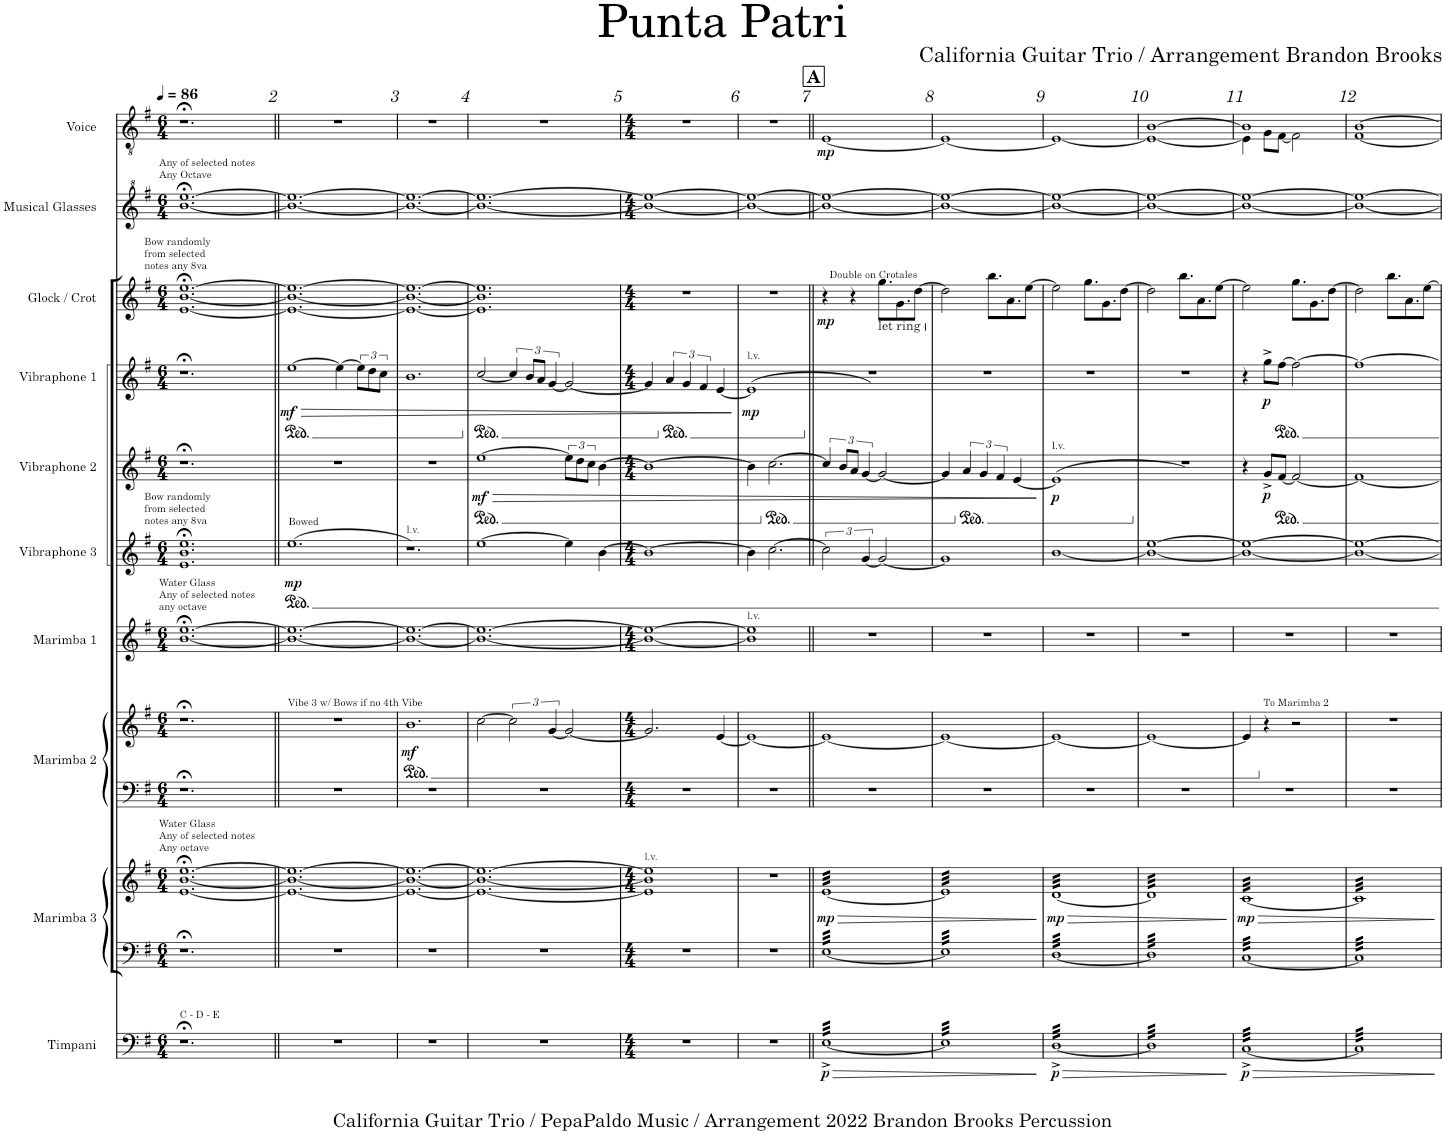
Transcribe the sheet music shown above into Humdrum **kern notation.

**kern	**dynam	**kern	**kern	**dynam	**kern	**kern	**dynam	**kern	**kern	**dynam	**kern	**dynam	**kern	**dynam	**kern	**dynam	**kern	**kern	**dynam
*part10	*part10	*part9	*part9	*part9	*part8	*part8	*part8	*part7	*part6	*part6	*part5	*part5	*part4	*part4	*part3	*part3	*part2	*part1	*part1
*staff12	*staff12	*staff11	*staff10	*staff10/11	*staff9	*staff8	*staff8/9	*staff7	*staff6	*staff6	*staff5	*staff5	*staff4	*staff4	*staff3	*staff3	*staff2	*staff1	*staff1
*I"Timpani	*	*I"Marimba 3	*	*	*I"Marimba 2	*	*	*I"Marimba 1	*I"Vibraphone 3	*	*I"Vibraphone 2	*	*I"Vibraphone 1	*	*I"Glock / Crot	*	*I"Musical Glasses	*I"Voice	*
*I'Timp.	*	*I'Mrm. 3	*	*	*I'Mrm. 2	*	*	*I'Mrm. 1	*I'Vib. 3	*	*I'Vib. 2	*	*I'Vib. 1	*	*I'Glock / Crot	*	*I'Mu. Gla.	*I'V.	*
*clefF4	*	*clefF4	*clefG2	*	*clefF4	*clefG2	*	*clefG2	*clefG2	*	*clefG2	*	*clefG2	*	*clefG2	*	*clefG^2	*clefGv2	*
*	*	*	*	*	*	*	*	*	*	*	*	*	*	*	*Trd-14c-24	*	*	*	*
*k[f#]	*	*k[f#]	*k[f#]	*	*k[f#]	*k[f#]	*	*k[f#]	*k[f#]	*	*k[f#]	*	*k[f#]	*	*k[f#]	*	*k[f#]	*k[f#]	*
*M6/4	*	*M6/4	*M6/4	*	*M6/4	*M6/4	*	*M6/4	*M6/4	*	*M6/4	*	*M6/4	*	*M6/4	*	*M6/4	*M6/4	*
*MM86	*	*MM86	*MM86	*	*MM86	*MM86	*	*MM86	*MM86	*	*MM86	*	*MM86	*	*MM86	*	*MM86	*MM86	*
=1	=1	=1	=1	=1	=1	=1	=1	=1	=1	=1	=1	=1	=1	=1	=1	=1	=1	=1	=1
!	!	!	!	!	!	!	!	!	!	!	!	!	!	!	!	!	!LO:TX:a:t=Any of selected notes	!	!
!	!	!	!	!	!	!	!	!	!	!	!	!	!	!	!	!	!LO:TX:a:t=Any Octave	!	!
!	!	!	!	!	!	!	!	!	!	!	!	!	!	!	!LO:TX:a:t=Bow randomly	!	!	!	!
!	!	!	!	!	!	!	!	!	!	!	!	!	!	!	!LO:TX:a:t=from selected	!	!	!	!
!	!	!	!	!	!	!	!	!	!	!	!	!	!	!	!LO:TX:a:t=notes any 8va	!	!	!	!
!	!	!	!	!	!	!	!	!	!LO:TX:a:t=Bow randomly	!	!	!	!	!	!	!	!	!	!
!	!	!	!	!	!	!	!	!	!LO:TX:a:t=from selected	!	!	!	!	!	!	!	!	!	!
!	!	!	!	!	!	!	!	!	!LO:TX:a:t=notes any 8va	!	!	!	!	!	!	!	!	!	!
!	!	!	!	!	!	!	!	!LO:TX:a:t=Water Glass	!	!	!	!	!	!	!	!	!	!	!
!	!	!	!	!	!	!	!	!LO:TX:a:t=Any of selected notes	!	!	!	!	!	!	!	!	!	!	!
!	!	!	!	!	!	!	!	!LO:TX:a:t=any octave	!	!	!	!	!	!	!	!	!	!	!
!	!	!	!LO:TX:a:t=Water Glass	!	!	!	!	!	!	!	!	!	!	!	!	!	!	!	!
!	!	!	!LO:TX:a:t=Any of selected notes	!	!	!	!	!	!	!	!	!	!	!	!	!	!	!	!
!	!	!	!LO:TX:a:t=Any octave	!	!	!	!	!	!	!	!	!	!	!	!	!	!	!	!
!LO:TX:a:t=C - D - E	!	!	!	!	!	!	!	!	!	!	!	!	!	!	!	!	!	!	!
1.r;<	.	1.r;<	[1.e;< [1.b;< [1.ee;<	.	1.r;<	1.r;<	.	[1.b;< [1.ee;<	1.e;< 1.b;< 1.ee;<	.	1.r;<	.	1.r;<	.	[1.e;< [1.b;< [1.ee;<	.	[1.bb;< [1.eee;<	1.r;<	.
=2||	=2||	=2||	=2||	=2||	=2||	=2||	=2||	=2||	=2||	=2||	=2||	=2||	=2||	=2||	=2||	=2||	=2||	=2||	=2||
*	*	*	*	*	*	*	*	*	*	*	*	*	*ped	*	*	*	*	*	*
!	!	!	!	!	!	!	!	!	!LO:TX:a:t=Bowed	!	!	!	!	!	!	!	!	!	!
!	!	!	!	!	!	!LO:TX:a:t=Vibe 3 w/ Bows if no 4th Vibe	!	!	!	!	!	!	!	!	!	!	!	!	!
!	!	!	!	!	!	!	!	!	!	!LO:DY:b	!	!	!	!LO:DY:b	!	!	!	!	!
1.r	.	1.r	1.e_ 1.b_ 1.ee_	.	1.r	1.r	.	1.b_ 1.ee_	(>1.ee	mp	1.r	.	[1ee	mf	1.e_ 1.b_ 1.ee_	.	1.bb_ 1.eee_	1.r	.
!	!	!	!	!	!	!	!	!	!	!	!	!	!	!LO:HP:b	!	!	!	!	!
.	.	.	.	.	.	.	.	.	.	.	.	.	4ee\_	>	.	.	.	.	.
.	.	.	.	.	.	.	.	.	.	.	.	.	12ee\L]	.	.	.	.	.	.
.	.	.	.	.	.	.	.	.	.	.	.	.	12dd\	.	.	.	.	.	.
.	.	.	.	.	.	.	.	.	.	.	.	.	12cc\J	.	.	.	.	.	.
=3	=3	=3	=3	=3	=3	=3	=3	=3	=3	=3	=3	=3	=3	=3	=3	=3	=3	=3	=3
!	!	!	!	!	!	!	!	!	!LO:TX:a:t=l.v.	!	!	!	!	!	!	!	!	!	!
!	!	!	!	!	!	!	!LO:DY:b	!	!	!	!	!	!	!	!	!	!	!	!
1.r	.	1.r	1.e_ 1.b_ 1.ee_	.	1.r	1.b	mf	1.b_ 1.ee_	1.r)	.	1.r	.	1.b	.	1.e_ 1.b_ 1.ee_	.	1.bb_ 1.eee_	1.r	.
=4	=4	=4	=4	=4	=4	=4	=4	=4	=4	=4	=4	=4	=4	=4	=4	=4	=4	=4	=4
*	*	*	*	*	*	*	*	*	*	*	*	*	*Xped	*	*	*	*	*	*
*	*	*	*	*	*	*	*	*	*	*	*	*	*ped	*	*	*	*	*	*
!	!	!	!	!	!	!	!	!	!	!	!	!LO:DY:b	!	!	!	!	!	!	!
1.r	.	1.r	1.e_ 1.b_ 1.ee_	.	1.r	[2cc\	.	1.b_ 1.ee_	[1ee	.	[1ee	mf	[2cc/	.	1.e] 1.b] 1.ee]	.	1.bb_ 1.eee_	1.r	.
.	.	.	.	.	.	3cc\]	.	.	.	.	.	.	6cc/]	.	.	.	.	.	.
.	.	.	.	.	.	.	.	.	.	.	.	.	12b/L	.	.	.	.	.	.
.	.	.	.	.	.	.	.	.	.	.	.	.	12a/J	.	.	.	.	.	.
.	.	.	.	.	.	[6g/	.	.	.	.	.	.	[6g/	.	.	.	.	.	.
!	!	!	!	!	!	!	!	!	!	!	!	!LO:HP:b	!	!	!	!	!	!	!
.	.	.	.	.	.	2g/_	.	.	4ee\]	.	12ee\L]	>	2g/_	.	.	.	.	.	.
.	.	.	.	.	.	.	.	.	.	.	12dd\	.	.	.	.	.	.	.	.
.	.	.	.	.	.	.	.	.	.	.	12cc\J	.	.	.	.	.	.	.	.
.	.	.	.	.	.	.	.	.	[4b\	.	[4b\	.	.	.	.	.	.	.	.
=5	=5	=5	=5	=5	=5	=5	=5	=5	=5	=5	=5	=5	=5	=5	=5	=5	=5	=5	=5
*M4/4	*	*M4/4	*M4/4	*	*M4/4	*M4/4	*	*M4/4	*M4/4	*	*M4/4	*	*M4/4	*	*M4/4	*	*M4/4	*M4/4	*
!	!	!	!LO:TX:a:t=l.v.	!	!	!	!	!	!	!	!	!	!	!	!	!	!	!	!
1r	.	1r	1e] 1b] 1ee]	.	1r	2.g/]	.	1b_ 1ee_	1b_	.	1b_	.	4g/]	.	1r	.	1bb_ 1eee_	1r	.
*	*	*	*	*	*	*	*	*	*	*	*	*	*Xped	*	*	*	*	*	*
*	*	*	*	*	*	*	*	*	*	*	*	*	*ped	*	*	*	*	*	*
.	.	.	.	.	.	.	.	.	.	.	.	.	6a/	.	.	.	.	.	.
.	.	.	.	.	.	.	.	.	.	.	.	.	6g/	.	.	.	.	.	.
.	.	.	.	.	.	.	.	.	.	.	.	.	6f#/	.	.	.	.	.	.
.	.	.	.	.	.	[4e/	.	.	.	.	.	.	[4e/	.	.	.	.	.	.
.	.	.	.	.	.	.	.	.	.	.	.	.	.	]	.	.	.	.	.
=6	=6	=6	=6	=6	=6	=6	=6	=6	=6	=6	=6	=6	=6	=6	=6	=6	=6	=6	=6
!	!	!	!	!	!	!	!	!	!	!	!	!	!LO:TX:a:t=l.v.	!	!	!	!	!	!
!	!	!	!	!	!	!	!	!LO:TX:a:t=l.v.	!	!	!	!	!	!	!	!	!	!	!
!	!	!	!	!	!	!	!	!	!	!	!	!	!	!LO:DY:b	!	!	!	!	!
1r	.	1r	1r	.	1r	1e_	.	1b] 1ee]	4b\]	.	4b\]	.	(>1e]	mp	1r	.	1bb_ 1eee_	1r	.
.	.	.	.	.	.	.	.	.	[2.cc\	.	[2.cc\	.	.	.	.	.	.	.	.
!!LO:REH:place=s1:a:B:cj:fs=14:t=A
=7||	=7||	=7||	=7||	=7||	=7||	=7||	=7||	=7||	=7||	=7||	=7||	=7||	=7||	=7||	=7||	=7||	=7||	=7||	=7||
!	!LO:HP:b	!	!	!LO:HP:b	!	!	!	!	!	!	!	!	!	!	!	!	!	!	!
*	*	*	*	*	*	*	*	*	*	*	*	*	*Xped	*	*	*	*	*	*
*	*	*	*	*	*	*	*	*	*	*	*	*	*	*	*	*	*	*^	*
!	!LO:DY:n=1:b	!	!	!LO:DY:n=1:b	!	!	!	!	!	!	!	!	!	!	!	!LO:DY:b	!	!	!	!LO:DY:b
*tremolo	*	*	*	*	*	*	*	*	*	*	*	*	*	*	*	*	*	*	*	*
*	*	*tremolo	*	*	*	*	*	*	*	*	*	*	*	*	*	*	*	*	*	*
*	*	*	*tremolo	*	*	*	*	*	*	*	*	*	*	*	*	*	*	*	*	*
[32E^LLL	> p	[32ELLL	[32eLLL	> mp	1r	1e_	.	1r	3cc\]	.	6cc/]	.	1r)	.	4r	mp	1bb_ 1eee_	1ryy	[1E	mp
32E^	.	32E	32e	.	.	.	.	.	.	.	.	.	.	.	.	.	.	.	.	.
32E^	.	32E	32e	.	.	.	.	.	.	.	.	.	.	.	.	.	.	.	.	.
32E^	.	32E	32e	.	.	.	.	.	.	.	.	.	.	.	.	.	.	.	.	.
32E^	.	32E	32e	.	.	.	.	.	.	.	.	.	.	.	.	.	.	.	.	.
32E^	.	32E	32e	.	.	.	.	.	.	.	.	.	.	.	.	.	.	.	.	.
.	.	.	.	.	.	.	.	.	.	.	12b/L	.	.	.	.	.	.	.	.	.
32E^	.	32E	32e	.	.	.	.	.	.	.	.	.	.	.	.	.	.	.	.	.
32E^	.	32E	32e	.	.	.	.	.	.	.	.	.	.	.	.	.	.	.	.	.
32E^	.	32E	32e	.	.	.	.	.	.	.	12a/J	.	.	.	4r	.	.	.	.	.
32E^	.	32E	32e	.	.	.	.	.	.	.	.	.	.	.	.	.	.	.	.	.
32E^	.	32E	32e	.	.	.	.	.	.	.	.	.	.	.	.	.	.	.	.	.
.	.	.	.	.	.	.	.	.	[6g/	.	[6g/	.	.	.	.	.	.	.	.	.
32E^	.	32E	32e	.	.	.	.	.	.	.	.	.	.	.	.	.	.	.	.	.
32E^	.	32E	32e	.	.	.	.	.	.	.	.	.	.	.	.	.	.	.	.	.
32E^	.	32E	32e	.	.	.	.	.	.	.	.	.	.	.	.	.	.	.	.	.
32E^	.	32E	32e	.	.	.	.	.	.	.	.	.	.	.	.	.	.	.	.	.
32E^	.	32E	32e	.	.	.	.	.	.	.	.	.	.	.	.	.	.	.	.	.
!	!	!	!	!	!	!	!	!	!	!	!	!	!	!	!LO:TX:a:t=Double on Crotales	!	!	!	!	!
!	!	!	!	!	!	!	!	!	!	!	!	!	!	!	!LO:TX:b:t=let ring	!	!	!	!	!
32E^	.	32E	32e	.	.	.	.	.	2g/_	.	2g/_	.	.	.	8.gg\L	.	.	.	.	.
32E^	.	32E	32e	.	.	.	.	.	.	.	.	.	.	.	.	.	.	.	.	.
32E^	.	32E	32e	.	.	.	.	.	.	.	.	.	.	.	.	.	.	.	.	.
32E^	.	32E	32e	.	.	.	.	.	.	.	.	.	.	.	.	.	.	.	.	.
32E^	.	32E	32e	.	.	.	.	.	.	.	.	.	.	.	.	.	.	.	.	.
32E^	.	32E	32e	.	.	.	.	.	.	.	.	.	.	.	.	.	.	.	.	.
32E^	.	32E	32e	.	.	.	.	.	.	.	.	.	.	.	8.g\	.	.	.	.	.
32E^	.	32E	32e	.	.	.	.	.	.	.	.	.	.	.	.	.	.	.	.	.
32E^	.	32E	32e	.	.	.	.	.	.	.	.	.	.	.	.	.	.	.	.	.
32E^	.	32E	32e	.	.	.	.	.	.	.	.	.	.	.	.	.	.	.	.	.
32E^	.	32E	32e	.	.	.	.	.	.	.	.	.	.	.	.	.	.	.	.	.
32E^	.	32E	32e	.	.	.	.	.	.	.	.	.	.	.	.	.	.	.	.	.
32E^	.	32E	32e	.	.	.	.	.	.	.	.	.	.	.	[8dd\J	.	.	.	.	.
32E^	.	32E	32e	.	.	.	.	.	.	.	.	.	.	.	.	.	.	.	.	.
32E^	.	32E	32e	.	.	.	.	.	.	.	.	.	.	.	.	.	.	.	.	.
32E^JJJ	.	32EJJJ	32eJJJ	.	.	.	.	.	.	.	.	.	.	.	.	.	.	.	.	.
=8	=8	=8	=8	=8	=8	=8	=8	=8	=8	=8	=8	=8	=8	=8	=8	=8	=8	=8	=8	=8
32E]LLL	.	32E]LLL	32e]LLL	.	1r	1e_	.	1r	1g]	.	4g/]	.	1r	.	2dd\]	.	1bb_ 1eee_	1ryy	1E_	.
32E	.	32E	32e	.	.	.	.	.	.	.	.	.	.	.	.	.	.	.	.	.
32E	.	32E	32e	.	.	.	.	.	.	.	.	.	.	.	.	.	.	.	.	.
32E	.	32E	32e	.	.	.	.	.	.	.	.	.	.	.	.	.	.	.	.	.
32E	.	32E	32e	.	.	.	.	.	.	.	.	.	.	.	.	.	.	.	.	.
32E	.	32E	32e	.	.	.	.	.	.	.	.	.	.	.	.	.	.	.	.	.
32E	.	32E	32e	.	.	.	.	.	.	.	.	.	.	.	.	.	.	.	.	.
32E	.	32E	32e	.	.	.	.	.	.	.	.	.	.	.	.	.	.	.	.	.
32E	.	32E	32e	.	.	.	.	.	.	.	6a/	.	.	.	.	.	.	.	.	.
32E	.	32E	32e	.	.	.	.	.	.	.	.	.	.	.	.	.	.	.	.	.
32E	.	32E	32e	.	.	.	.	.	.	.	.	.	.	.	.	.	.	.	.	.
32E	.	32E	32e	.	.	.	.	.	.	.	.	.	.	.	.	.	.	.	.	.
32E	.	32E	32e	.	.	.	.	.	.	.	.	.	.	.	.	.	.	.	.	.
32E	.	32E	32e	.	.	.	.	.	.	.	.	.	.	.	.	.	.	.	.	.
.	.	.	.	.	.	.	.	.	.	.	6g/	.	.	.	.	.	.	.	.	.
32E	.	32E	32e	.	.	.	.	.	.	.	.	.	.	.	.	.	.	.	.	.
32E	.	32E	32e	.	.	.	.	.	.	.	.	.	.	.	.	.	.	.	.	.
32E	.	32E	32e	.	.	.	.	.	.	.	.	.	.	.	8.bb\L	.	.	.	.	.
32E	.	32E	32e	.	.	.	.	.	.	.	.	.	.	.	.	.	.	.	.	.
32E	.	32E	32e	.	.	.	.	.	.	.	.	.	.	.	.	.	.	.	.	.
.	.	.	.	.	.	.	.	.	.	.	6f#/	.	.	.	.	.	.	.	.	.
32E	.	32E	32e	.	.	.	.	.	.	.	.	.	.	.	.	.	.	.	.	.
32E	.	32E	32e	.	.	.	.	.	.	.	.	.	.	.	.	.	.	.	.	.
32E	.	32E	32e	.	.	.	.	.	.	.	.	.	.	.	.	.	.	.	.	.
32E	.	32E	32e	.	.	.	.	.	.	.	.	.	.	.	8.a\	.	.	.	.	.
32E	.	32E	32e	.	.	.	.	.	.	.	.	.	.	.	.	.	.	.	.	.
32E	.	32E	32e	.	.	.	.	.	.	.	[4e/	.	.	.	.	.	.	.	.	.
32E	.	32E	32e	.	.	.	.	.	.	.	.	.	.	.	.	.	.	.	.	.
32E	.	32E	32e	.	.	.	.	.	.	.	.	.	.	.	.	.	.	.	.	.
32E	.	32E	32e	.	.	.	.	.	.	.	.	.	.	.	.	.	.	.	.	.
32E	.	32E	32e	.	.	.	.	.	.	.	.	.	.	.	[8ee\J	.	.	.	.	.
32E	.	32E	32e	.	.	.	.	.	.	.	.	.	.	.	.	.	.	.	.	.
32E	.	32E	32e	.	.	.	.	.	.	.	.	.	.	.	.	.	.	.	.	.
32EJJJ	.	32EJJJ	32eJJJ	.	.	.	.	.	.	.	.	.	.	.	.	.	.	.	.	.
*	*	*	*	*	*	*	*	*	*	*	*	*	*	*	*	*	*	*v	*v	*
.	]	.	.	]	.	.	.	.	.	.	.	]	.	.	.	.	.	.	.
=9	=9	=9	=9	=9	=9	=9	=9	=9	=9	=9	=9	=9	=9	=9	=9	=9	=9	=9	=9
!	!	!	!	!	!	!	!	!	!	!	!LO:TX:a:t=l.v.	!	!	!	!	!	!	!	!
!	!LO:HP:b	!	!	!LO:HP:b	!	!	!	!	!	!	!	!	!	!	!	!	!	!	!
*	*	*	*	*	*	*	*	*	*	*	*	*	*	*	*	*	*	*^	*
!	!LO:DY:n=1:b	!	!	!LO:DY:n=1:b	!	!	!	!	!	!	!	!LO:DY:b	!	!	!	!	!	!	!	!
[32D^LLL	> p	[32DLLL	[32dLLL	> mp	1r	1e_	.	1r	[<1b	.	(>1e]	p	1r	.	2ee\]	.	1bb_ 1eee_	1ryy	1E_	.
32D^	.	32D	32d	.	.	.	.	.	.	.	.	.	.	.	.	.	.	.	.	.
32D^	.	32D	32d	.	.	.	.	.	.	.	.	.	.	.	.	.	.	.	.	.
32D^	.	32D	32d	.	.	.	.	.	.	.	.	.	.	.	.	.	.	.	.	.
32D^	.	32D	32d	.	.	.	.	.	.	.	.	.	.	.	.	.	.	.	.	.
32D^	.	32D	32d	.	.	.	.	.	.	.	.	.	.	.	.	.	.	.	.	.
32D^	.	32D	32d	.	.	.	.	.	.	.	.	.	.	.	.	.	.	.	.	.
32D^	.	32D	32d	.	.	.	.	.	.	.	.	.	.	.	.	.	.	.	.	.
32D^	.	32D	32d	.	.	.	.	.	.	.	.	.	.	.	.	.	.	.	.	.
32D^	.	32D	32d	.	.	.	.	.	.	.	.	.	.	.	.	.	.	.	.	.
32D^	.	32D	32d	.	.	.	.	.	.	.	.	.	.	.	.	.	.	.	.	.
32D^	.	32D	32d	.	.	.	.	.	.	.	.	.	.	.	.	.	.	.	.	.
32D^	.	32D	32d	.	.	.	.	.	.	.	.	.	.	.	.	.	.	.	.	.
32D^	.	32D	32d	.	.	.	.	.	.	.	.	.	.	.	.	.	.	.	.	.
32D^	.	32D	32d	.	.	.	.	.	.	.	.	.	.	.	.	.	.	.	.	.
32D^	.	32D	32d	.	.	.	.	.	.	.	.	.	.	.	.	.	.	.	.	.
32D^	.	32D	32d	.	.	.	.	.	.	.	.	.	.	.	8.gg\L	.	.	.	.	.
32D^	.	32D	32d	.	.	.	.	.	.	.	.	.	.	.	.	.	.	.	.	.
32D^	.	32D	32d	.	.	.	.	.	.	.	.	.	.	.	.	.	.	.	.	.
32D^	.	32D	32d	.	.	.	.	.	.	.	.	.	.	.	.	.	.	.	.	.
32D^	.	32D	32d	.	.	.	.	.	.	.	.	.	.	.	.	.	.	.	.	.
32D^	.	32D	32d	.	.	.	.	.	.	.	.	.	.	.	.	.	.	.	.	.
32D^	.	32D	32d	.	.	.	.	.	.	.	.	.	.	.	8.g\	.	.	.	.	.
32D^	.	32D	32d	.	.	.	.	.	.	.	.	.	.	.	.	.	.	.	.	.
32D^	.	32D	32d	.	.	.	.	.	.	.	.	.	.	.	.	.	.	.	.	.
32D^	.	32D	32d	.	.	.	.	.	.	.	.	.	.	.	.	.	.	.	.	.
32D^	.	32D	32d	.	.	.	.	.	.	.	.	.	.	.	.	.	.	.	.	.
32D^	.	32D	32d	.	.	.	.	.	.	.	.	.	.	.	.	.	.	.	.	.
32D^	.	32D	32d	.	.	.	.	.	.	.	.	.	.	.	[8dd\J	.	.	.	.	.
32D^	.	32D	32d	.	.	.	.	.	.	.	.	.	.	.	.	.	.	.	.	.
32D^	.	32D	32d	.	.	.	.	.	.	.	.	.	.	.	.	.	.	.	.	.
32D^JJJ	.	32DJJJ	32dJJJ	.	.	.	.	.	.	.	.	.	.	.	.	.	.	.	.	.
=10	=10	=10	=10	=10	=10	=10	=10	=10	=10	=10	=10	=10	=10	=10	=10	=10	=10	=10	=10	=10
32D]LLL	.	32D]LLL	32d]LLL	.	1r	1e_	.	1r	1b_ [1ee	.	1r)	.	1r	.	2dd\]	.	1bb_ 1eee_	1ryy	1E_ [>1B	.
32D	.	32D	32d	.	.	.	.	.	.	.	.	.	.	.	.	.	.	.	.	.
32D	.	32D	32d	.	.	.	.	.	.	.	.	.	.	.	.	.	.	.	.	.
32D	.	32D	32d	.	.	.	.	.	.	.	.	.	.	.	.	.	.	.	.	.
32D	.	32D	32d	.	.	.	.	.	.	.	.	.	.	.	.	.	.	.	.	.
32D	.	32D	32d	.	.	.	.	.	.	.	.	.	.	.	.	.	.	.	.	.
32D	.	32D	32d	.	.	.	.	.	.	.	.	.	.	.	.	.	.	.	.	.
32D	.	32D	32d	.	.	.	.	.	.	.	.	.	.	.	.	.	.	.	.	.
32D	.	32D	32d	.	.	.	.	.	.	.	.	.	.	.	.	.	.	.	.	.
32D	.	32D	32d	.	.	.	.	.	.	.	.	.	.	.	.	.	.	.	.	.
32D	.	32D	32d	.	.	.	.	.	.	.	.	.	.	.	.	.	.	.	.	.
32D	.	32D	32d	.	.	.	.	.	.	.	.	.	.	.	.	.	.	.	.	.
32D	.	32D	32d	.	.	.	.	.	.	.	.	.	.	.	.	.	.	.	.	.
32D	.	32D	32d	.	.	.	.	.	.	.	.	.	.	.	.	.	.	.	.	.
32D	.	32D	32d	.	.	.	.	.	.	.	.	.	.	.	.	.	.	.	.	.
32D	.	32D	32d	.	.	.	.	.	.	.	.	.	.	.	.	.	.	.	.	.
32D	.	32D	32d	.	.	.	.	.	.	.	.	.	.	.	8.bb\L	.	.	.	.	.
32D	.	32D	32d	.	.	.	.	.	.	.	.	.	.	.	.	.	.	.	.	.
32D	.	32D	32d	.	.	.	.	.	.	.	.	.	.	.	.	.	.	.	.	.
32D	.	32D	32d	.	.	.	.	.	.	.	.	.	.	.	.	.	.	.	.	.
32D	.	32D	32d	.	.	.	.	.	.	.	.	.	.	.	.	.	.	.	.	.
32D	.	32D	32d	.	.	.	.	.	.	.	.	.	.	.	.	.	.	.	.	.
32D	.	32D	32d	.	.	.	.	.	.	.	.	.	.	.	8.a\	.	.	.	.	.
32D	.	32D	32d	.	.	.	.	.	.	.	.	.	.	.	.	.	.	.	.	.
32D	.	32D	32d	.	.	.	.	.	.	.	.	.	.	.	.	.	.	.	.	.
32D	.	32D	32d	.	.	.	.	.	.	.	.	.	.	.	.	.	.	.	.	.
32D	.	32D	32d	.	.	.	.	.	.	.	.	.	.	.	.	.	.	.	.	.
32D	.	32D	32d	.	.	.	.	.	.	.	.	.	.	.	.	.	.	.	.	.
32D	.	32D	32d	.	.	.	.	.	.	.	.	.	.	.	[8ee\J	.	.	.	.	.
32D	.	32D	32d	.	.	.	.	.	.	.	.	.	.	.	.	.	.	.	.	.
32D	.	32D	32d	.	.	.	.	.	.	.	.	.	.	.	.	.	.	.	.	.
32DJJJ	.	32DJJJ	32dJJJ	.	.	.	.	.	.	.	.	.	.	.	.	.	.	.	.	.
*	*	*	*	*	*	*	*	*	*	*	*	*	*	*	*	*	*	*v	*v	*
.	]	.	.	]	.	.	.	.	.	.	.	.	.	.	.	.	.	.	.
=11	=11	=11	=11	=11	=11	=11	=11	=11	=11	=11	=11	=11	=11	=11	=11	=11	=11	=11	=11
!	!LO:HP:b	!	!	!LO:HP:b	!	!	!	!	!	!	!	!	!	!	!	!	!	!	!
*	*	*	*	*	*	*	*	*	*	*	*	*	*	*	*	*	*	*^	*
!	!LO:DY:n=1:b	!	!	!LO:DY:n=1:b	!	!	!	!	!	!	!	!	!	!	!	!	!	!	!	!
[32C^LLL	> p	[32CLLL	[32cLLL	> mp	1r	4e/]	.	1r	1b_ 1ee_	.	4r	.	4r	.	2ee\]	.	1bb_ 1eee_	1B]	4E\]	.
32C^	.	32C	32c	.	.	.	.	.	.	.	.	.	.	.	.	.	.	.	.	.
32C^	.	32C	32c	.	.	.	.	.	.	.	.	.	.	.	.	.	.	.	.	.
32C^	.	32C	32c	.	.	.	.	.	.	.	.	.	.	.	.	.	.	.	.	.
32C^	.	32C	32c	.	.	.	.	.	.	.	.	.	.	.	.	.	.	.	.	.
32C^	.	32C	32c	.	.	.	.	.	.	.	.	.	.	.	.	.	.	.	.	.
32C^	.	32C	32c	.	.	.	.	.	.	.	.	.	.	.	.	.	.	.	.	.
32C^	.	32C	32c	.	.	.	.	.	.	.	.	.	.	.	.	.	.	.	.	.
!	!	!	!	!	!	!LO:TX:a:t=To Marimba 2	!	!	!	!	!	!	!	!	!	!	!	!	!	!
!	!	!	!	!	!	!	!	!	!	!	!	!LO:DY:b	!	!LO:DY:b	!	!	!	!	!	!
32C^	.	32C	32c	.	.	4r	.	.	.	.	8g^/L	p	8gg^\L	p	.	.	.	.	8G\L	.
32C^	.	32C	32c	.	.	.	.	.	.	.	.	.	.	.	.	.	.	.	.	.
32C^	.	32C	32c	.	.	.	.	.	.	.	.	.	.	.	.	.	.	.	.	.
32C^	.	32C	32c	.	.	.	.	.	.	.	.	.	.	.	.	.	.	.	.	.
32C^	.	32C	32c	.	.	.	.	.	.	.	[8f#/J	.	[8ff#\J	.	.	.	.	.	[8F#\J	.
32C^	.	32C	32c	.	.	.	.	.	.	.	.	.	.	.	.	.	.	.	.	.
32C^	.	32C	32c	.	.	.	.	.	.	.	.	.	.	.	.	.	.	.	.	.
32C^	.	32C	32c	.	.	.	.	.	.	.	.	.	.	.	.	.	.	.	.	.
32C^	.	32C	32c	.	.	2r	.	.	.	.	2f#/_	.	2ff#\_	.	8.gg\L	.	.	.	2F#\]	.
32C^	.	32C	32c	.	.	.	.	.	.	.	.	.	.	.	.	.	.	.	.	.
32C^	.	32C	32c	.	.	.	.	.	.	.	.	.	.	.	.	.	.	.	.	.
32C^	.	32C	32c	.	.	.	.	.	.	.	.	.	.	.	.	.	.	.	.	.
32C^	.	32C	32c	.	.	.	.	.	.	.	.	.	.	.	.	.	.	.	.	.
32C^	.	32C	32c	.	.	.	.	.	.	.	.	.	.	.	.	.	.	.	.	.
32C^	.	32C	32c	.	.	.	.	.	.	.	.	.	.	.	8.g\	.	.	.	.	.
32C^	.	32C	32c	.	.	.	.	.	.	.	.	.	.	.	.	.	.	.	.	.
32C^	.	32C	32c	.	.	.	.	.	.	.	.	.	.	.	.	.	.	.	.	.
32C^	.	32C	32c	.	.	.	.	.	.	.	.	.	.	.	.	.	.	.	.	.
32C^	.	32C	32c	.	.	.	.	.	.	.	.	.	.	.	.	.	.	.	.	.
32C^	.	32C	32c	.	.	.	.	.	.	.	.	.	.	.	.	.	.	.	.	.
32C^	.	32C	32c	.	.	.	.	.	.	.	.	.	.	.	[8dd\J	.	.	.	.	.
32C^	.	32C	32c	.	.	.	.	.	.	.	.	.	.	.	.	.	.	.	.	.
32C^	.	32C	32c	.	.	.	.	.	.	.	.	.	.	.	.	.	.	.	.	.
32C^JJJ	.	32CJJJ	32cJJJ	.	.	.	.	.	.	.	.	.	.	.	.	.	.	.	.	.
=12	=12	=12	=12	=12	=12	=12	=12	=12	=12	=12	=12	=12	=12	=12	=12	=12	=12	=12	=12	=12
32C]LLL	.	32C]LLL	32c]LLL	.	1r	1r	.	1r	1b_ 1ee_	.	1f#_	.	1ff#_	.	2dd\]	.	1bb_ 1eee_	[1B	[1F#	.
32C	.	32C	32c	.	.	.	.	.	.	.	.	.	.	.	.	.	.	.	.	.
32C	.	32C	32c	.	.	.	.	.	.	.	.	.	.	.	.	.	.	.	.	.
32C	.	32C	32c	.	.	.	.	.	.	.	.	.	.	.	.	.	.	.	.	.
32C	.	32C	32c	.	.	.	.	.	.	.	.	.	.	.	.	.	.	.	.	.
32C	.	32C	32c	.	.	.	.	.	.	.	.	.	.	.	.	.	.	.	.	.
32C	.	32C	32c	.	.	.	.	.	.	.	.	.	.	.	.	.	.	.	.	.
32C	.	32C	32c	.	.	.	.	.	.	.	.	.	.	.	.	.	.	.	.	.
32C	.	32C	32c	.	.	.	.	.	.	.	.	.	.	.	.	.	.	.	.	.
32C	.	32C	32c	.	.	.	.	.	.	.	.	.	.	.	.	.	.	.	.	.
32C	.	32C	32c	.	.	.	.	.	.	.	.	.	.	.	.	.	.	.	.	.
32C	.	32C	32c	.	.	.	.	.	.	.	.	.	.	.	.	.	.	.	.	.
32C	.	32C	32c	.	.	.	.	.	.	.	.	.	.	.	.	.	.	.	.	.
32C	.	32C	32c	.	.	.	.	.	.	.	.	.	.	.	.	.	.	.	.	.
32C	.	32C	32c	.	.	.	.	.	.	.	.	.	.	.	.	.	.	.	.	.
32C	.	32C	32c	.	.	.	.	.	.	.	.	.	.	.	.	.	.	.	.	.
32C	.	32C	32c	.	.	.	.	.	.	.	.	.	.	.	8.bb\L	.	.	.	.	.
32C	.	32C	32c	.	.	.	.	.	.	.	.	.	.	.	.	.	.	.	.	.
32C	.	32C	32c	.	.	.	.	.	.	.	.	.	.	.	.	.	.	.	.	.
32C	.	32C	32c	.	.	.	.	.	.	.	.	.	.	.	.	.	.	.	.	.
32C	.	32C	32c	.	.	.	.	.	.	.	.	.	.	.	.	.	.	.	.	.
32C	.	32C	32c	.	.	.	.	.	.	.	.	.	.	.	.	.	.	.	.	.
32C	.	32C	32c	.	.	.	.	.	.	.	.	.	.	.	8.a\	.	.	.	.	.
32C	.	32C	32c	.	.	.	.	.	.	.	.	.	.	.	.	.	.	.	.	.
32C	.	32C	32c	.	.	.	.	.	.	.	.	.	.	.	.	.	.	.	.	.
32C	.	32C	32c	.	.	.	.	.	.	.	.	.	.	.	.	.	.	.	.	.
32C	.	32C	32c	.	.	.	.	.	.	.	.	.	.	.	.	.	.	.	.	.
32C	.	32C	32c	.	.	.	.	.	.	.	.	.	.	.	.	.	.	.	.	.
32C	.	32C	32c	.	.	.	.	.	.	.	.	.	.	.	[8ee\J	.	.	.	.	.
32C	.	32C	32c	.	.	.	.	.	.	.	.	.	.	.	.	.	.	.	.	.
32C	.	32C	32c	.	.	.	.	.	.	.	.	.	.	.	.	.	.	.	.	.
32CJJJ	.	32CJJJ	32cJJJ	.	.	.	.	.	.	.	.	.	.	.	.	.	.	.	.	.
*	*	*	*Xtremolo	*	*	*	*	*	*	*	*	*	*	*	*	*	*	*	*	*
*	*	*Xtremolo	*	*	*	*	*	*	*	*	*	*	*	*	*	*	*	*	*	*
*Xtremolo	*	*	*	*	*	*	*	*	*	*	*	*	*	*	*	*	*	*	*	*
*	*	*	*	*	*	*	*	*	*	*	*	*	*	*	*	*	*	*v	*v	*
.	]	.	.	]	.	.	.	.	.	.	.	.	.	.	.	.	.	.	.
=	=	=	=	=	=	=	=	=	=	=	=	=	=	=	=	=	=	=	=
*-	*-	*-	*-	*-	*-	*-	*-	*-	*-	*-	*-	*-	*-	*-	*-	*-	*-	*-	*-
